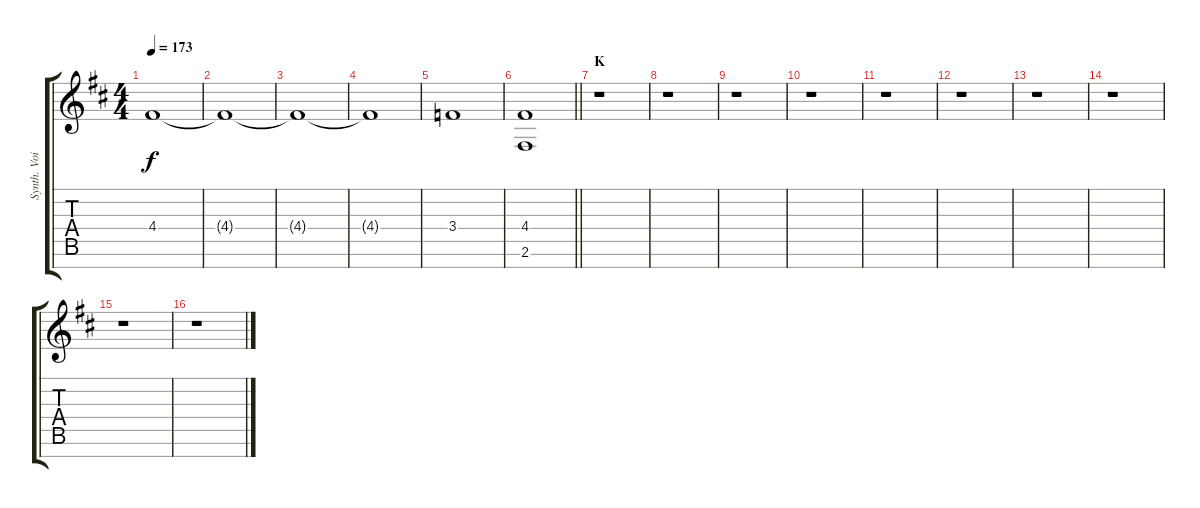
\track ("Synth. Voice" "Synth. Voi") {instrument lead6voice}
\staff {score tabs}
\tuning (E5 B4 G4 D4 A3 E3 B2) {hide}
\ts (4 4)
\tempo 173
\clef g2
\ks d
4.4{t}.1{dy f} |
4.4{t}.1 |
4.4{t}.1 |
4.4{t}.1 |
3.4.1 |
\barLineRight lightlight
(4.4 2.6).1 |
\section ("" "K")
r.1 |
r.1 |
r.1 |
r.1 |
r.1 |
r.1 |
r.1 |
r.1 |
r.1 |
r.1
